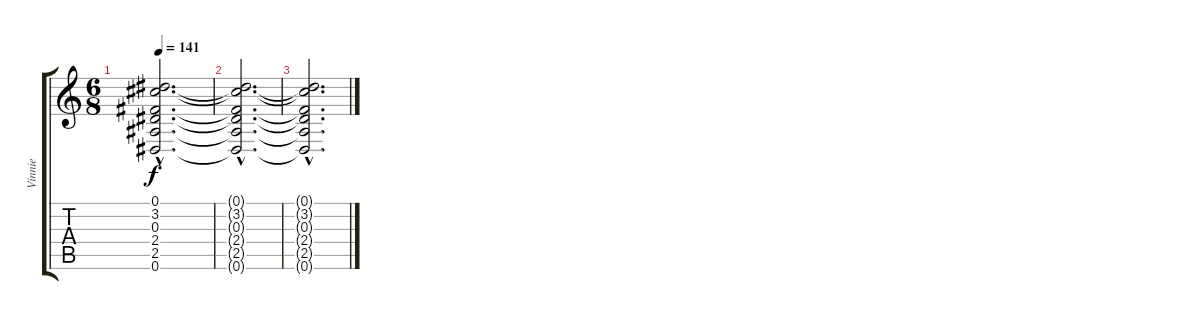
\track ("Vinnie" "Vinnie") {instrument electricguitarclean}
\staff {score tabs}
\tuning (Eb4 Bb3 Gb3 Db3 Ab2 Eb2) {hide}
\ts (6 8)
\tempo 141
\clef g2
\ks c
(0.1{hac t} 3.2{hac t} 0.3{hac t} 2.4{hac t} 2.5{hac t} 0.6{hac t}).2{d dy f volume 0} |
(0.1{hac t} 3.2{hac t} 0.3{hac t} 2.4{hac t} 2.5{hac t} 0.6{hac t}).2{d volume 0} |
(0.1{hac t} 3.2{hac t} 0.3{hac t} 2.4{hac t} 2.5{hac t} 0.6{hac t}).2{d}
